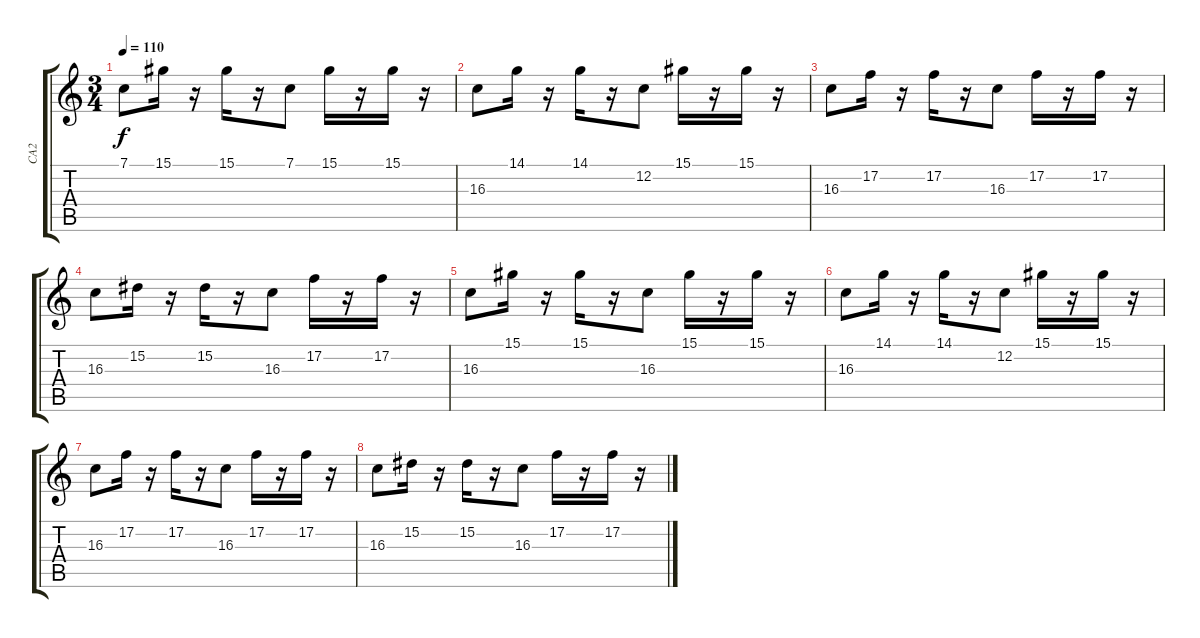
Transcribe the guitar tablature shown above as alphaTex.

\track ("CA2" "CA2") {instrument choiraahs}
\staff {score tabs}
\tuning (F4 C4 Ab3 Eb3 Bb2 F2) {hide}
\ts (3 4)
\tempo 110
\clef g2
\ks c
7.1.8{dy f} 15.1.16 r.16 15.1.16 r.16 7.1.8 15.1.16 r.16 15.1.16 r.16 |
16.3.8 14.1.16 r.16 14.1.16 r.16 12.2.8 15.1.16 r.16 15.1.16 r.16 |
16.3.8 17.2.16 r.16 17.2.16 r.16 16.3.8 17.2.16 r.16 17.2.16 r.16 |
16.3.8 15.2.16 r.16 15.2.16 r.16 16.3.8 17.2.16 r.16 17.2.16 r.16 |
16.3.8 15.1.16 r.16 15.1.16 r.16 16.3.8 15.1.16 r.16 15.1.16 r.16 |
16.3.8 14.1.16 r.16 14.1.16 r.16 12.2.8 15.1.16 r.16 15.1.16 r.16 |
16.3.8 17.2.16 r.16 17.2.16 r.16 16.3.8 17.2.16 r.16 17.2.16 r.16 |
16.3.8 15.2.16 r.16 15.2.16 r.16 16.3.8 17.2.16 r.16 17.2.16 r.16
